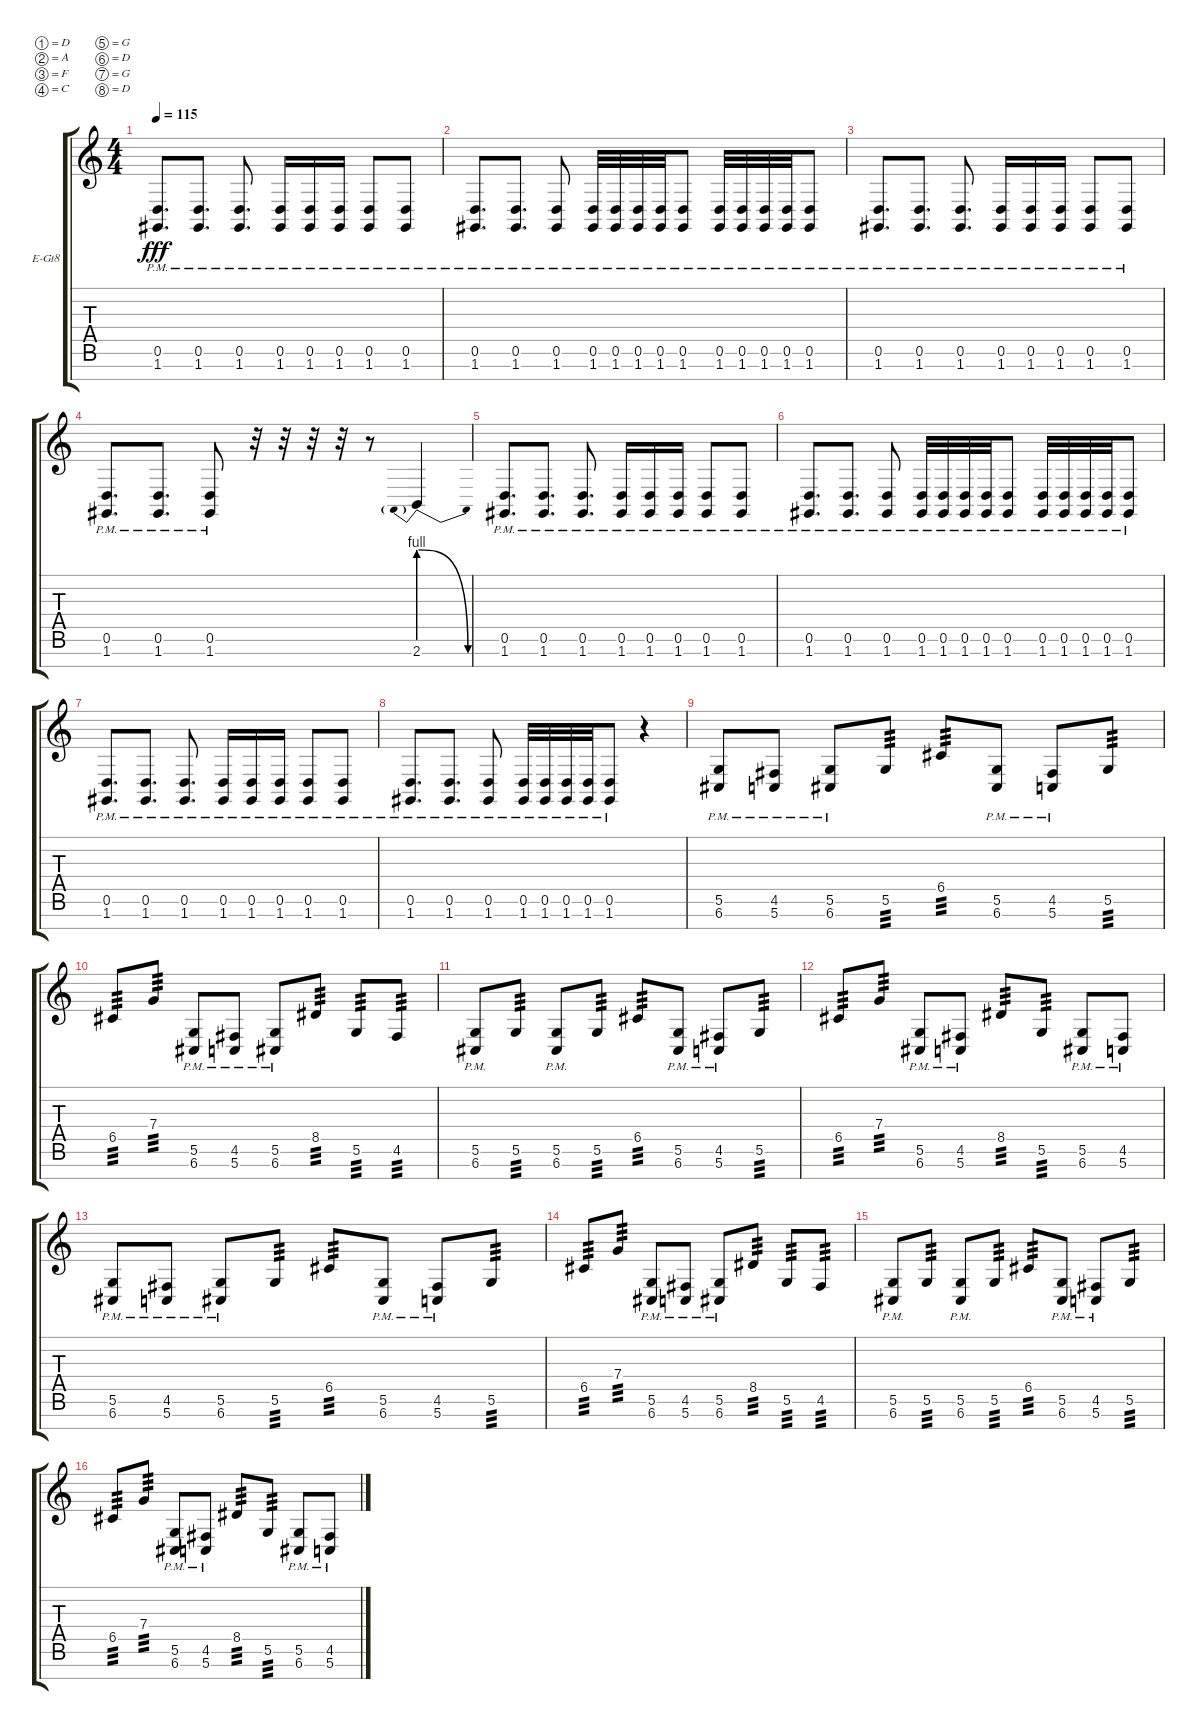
\bracketExtendMode groupsimilarinstruments
\firstSystemTrackNameOrientation horizontal
\otherSystemsTrackNameOrientation horizontal
\track ("Jae" "E-Gt8") {instrument distortionguitar}
\staff {score tabs}
\tuning (D4 A3 F3 C3 G2 D2 G1 D1)
\ts (4 4)
\tempo 115
\clef g2
\ks c
(1.7{pm} 0.6{pm}).8{d dy fff} (1.7{pm} 0.6{pm}).8{d} (1.7{pm} 0.6{pm}).8{d} (1.7{pm} 0.6{pm}).16 (1.7{pm} 0.6{pm}).16 (1.7{pm} 0.6{pm}).16 (1.7{pm} 0.6{pm}).8 (1.7{pm} 0.6{pm}).8 |
(1.7{pm} 0.6{pm}).8{d} (1.7{pm} 0.6{pm}).8{d} (1.7{pm} 0.6{pm}).8 (1.7{pm} 0.6{pm}).32 (1.7{pm} 0.6{pm}).32 (1.7{pm} 0.6{pm}).32 (1.7{pm} 0.6{pm}).32 (1.7{pm} 0.6{pm}).8 (1.7{pm} 0.6{pm}).32 (1.7{pm} 0.6{pm}).32 (1.7{pm} 0.6{pm}).32 (1.7{pm} 0.6{pm}).32 (1.7{pm} 0.6{pm}).8 |
(1.7{pm} 0.6{pm}).8{d} (1.7{pm} 0.6{pm}).8{d} (1.7{pm} 0.6{pm}).8{d} (1.7{pm} 0.6{pm}).16 (1.7{pm} 0.6{pm}).16 (1.7{pm} 0.6{pm}).16 (1.7{pm} 0.6{pm}).8 (1.7{pm} 0.6{pm}).8 |
(1.7{pm} 0.6{pm}).8{d} (1.7{pm} 0.6{pm}).8{d} (1.7{pm} 0.6{pm}).8 r.32 r.32 r.32 r.32 r.8 2.7{be (prebendrelease 0 4 59.4 0)}.4 |
(1.7{pm} 0.6{pm}).8{d} (1.7{pm} 0.6{pm}).8{d} (1.7{pm} 0.6{pm}).8{d} (1.7{pm} 0.6{pm}).16 (1.7{pm} 0.6{pm}).16 (1.7{pm} 0.6{pm}).16 (1.7{pm} 0.6{pm}).8 (1.7{pm} 0.6{pm}).8 |
(1.7{pm} 0.6{pm}).8{d} (1.7{pm} 0.6{pm}).8{d} (1.7{pm} 0.6{pm}).8 (1.7{pm} 0.6{pm}).32 (1.7{pm} 0.6{pm}).32 (1.7{pm} 0.6{pm}).32 (1.7{pm} 0.6{pm}).32 (1.7{pm} 0.6{pm}).8 (1.7{pm} 0.6{pm}).32 (1.7{pm} 0.6{pm}).32 (1.7{pm} 0.6{pm}).32 (1.7{pm} 0.6{pm}).32 (1.7{pm} 0.6{pm}).8 |
(1.7{pm} 0.6{pm}).8{d} (1.7{pm} 0.6{pm}).8{d} (1.7{pm} 0.6{pm}).8{d} (1.7{pm} 0.6{pm}).16 (1.7{pm} 0.6{pm}).16 (1.7{pm} 0.6{pm}).16 (1.7{pm} 0.6{pm}).8 (1.7{pm} 0.6{pm}).8 |
(1.7{pm} 0.6{pm}).8{d} (1.7{pm} 0.6{pm}).8{d} (1.7{pm} 0.6{pm}).8 (1.7{pm} 0.6{pm}).32 (1.7{pm} 0.6{pm}).32 (1.7{pm} 0.6{pm}).32 (1.7{pm} 0.6{pm}).32 (1.7{pm} 0.6{pm}).8 r.4 |
(6.7{pm} 5.6{pm}).8 (5.7{pm} 4.6{pm}).8 (6.7{pm} 5.6{pm}).8 5.6.8{tp 3} 6.5.8{tp 3} (6.7{pm} 5.6{pm}).8 (5.7{pm} 4.6{pm}).8 5.6.8{tp 3} |
6.5.8{tp 3} 7.4.8{tp 3} (6.7{pm} 5.6{pm}).8 (5.7{pm} 4.6{pm}).8 (6.7{pm} 5.6{pm}).8 8.5.8{tp 3} 5.6.8{tp 3} 4.6.8{tp 3} |
(6.7{pm} 5.6{pm}).8 5.6.8{tp 3} (6.7{pm} 5.6{pm}).8 5.6.8{tp 3} 6.5.8{tp 3} (6.7{pm} 5.6{pm}).8 (5.7{pm} 4.6{pm}).8 5.6.8{tp 3} |
6.5.8{tp 3} 7.4.8{tp 3} (6.7{pm} 5.6{pm}).8 (5.7{pm} 4.6{pm}).8 8.5.8{tp 3} 5.6.8{tp 3} (6.7{pm} 5.6{pm}).8 (5.7{pm} 4.6{pm}).8 |
(6.7{pm} 5.6{pm}).8 (5.7{pm} 4.6{pm}).8 (6.7{pm} 5.6{pm}).8 5.6.8{tp 3} 6.5.8{tp 3} (6.7{pm} 5.6{pm}).8 (5.7{pm} 4.6{pm}).8 5.6.8{tp 3} |
6.5.8{tp 3} 7.4.8{tp 3} (6.7{pm} 5.6{pm}).8 (5.7{pm} 4.6{pm}).8 (6.7{pm} 5.6{pm}).8 8.5.8{tp 3} 5.6.8{tp 3} 4.6.8{tp 3} |
(6.7{pm} 5.6{pm}).8 5.6.8{tp 3} (6.7{pm} 5.6{pm}).8 5.6.8{tp 3} 6.5.8{tp 3} (6.7{pm} 5.6{pm}).8 (5.7{pm} 4.6{pm}).8 5.6.8{tp 3} |
6.5.8{tp 3} 7.4.8{tp 3} (6.7{pm} 5.6{pm}).8 (5.7{pm} 4.6{pm}).8 8.5.8{tp 3} 5.6.8{tp 3} (6.7{pm} 5.6{pm}).8 (5.7{pm} 4.6{pm}).8
